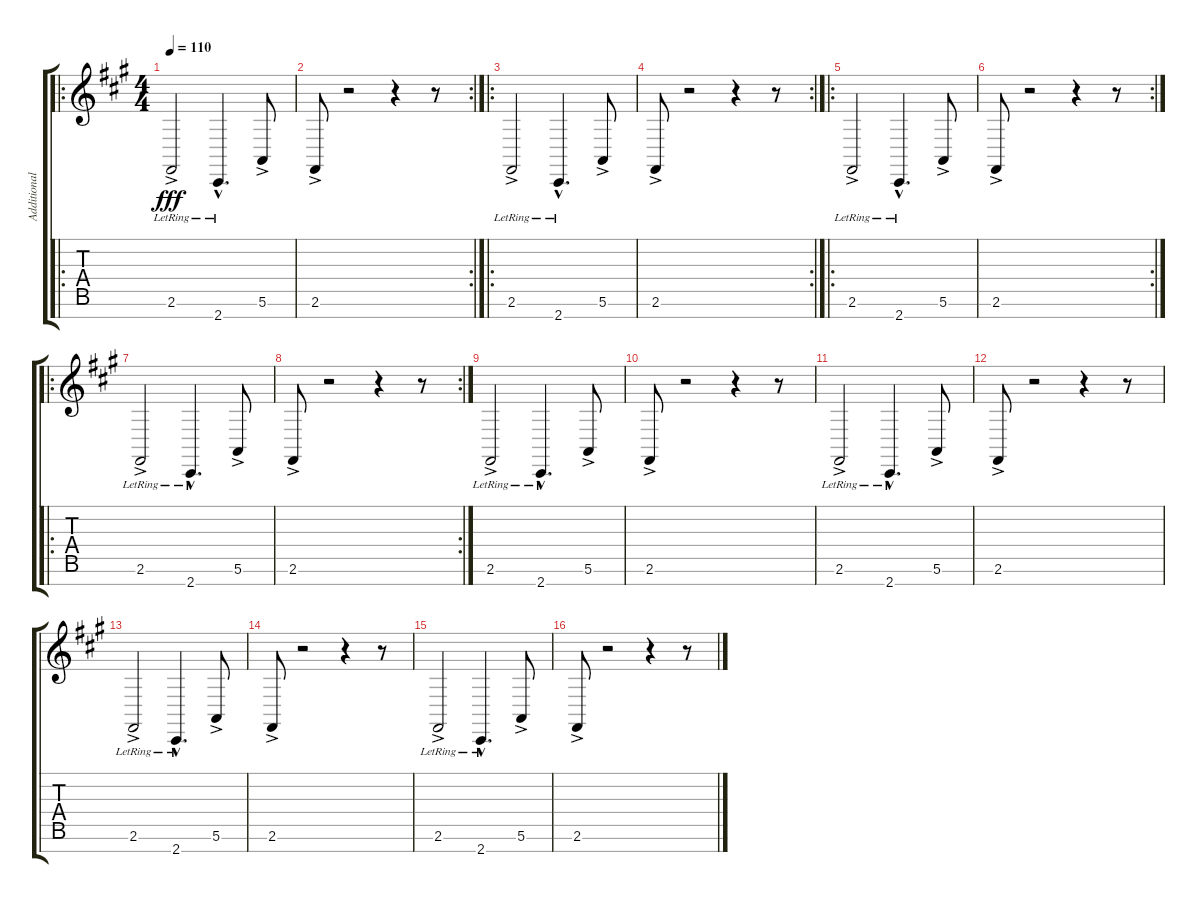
\track ("Additional Effects" "Additional") {instrument synthstrings1}
\staff {score tabs}
\tuning (E4 B3 G3 D3 A2 E2 B1) {hide}
\ro
\ts (4 4)
\tempo 110
\clef g2
\ks a
2.6{ac lr}.2{dy fff volume 13 balance 8 instrument acousticgrandpiano} 2.7{hac lr}.4{d} 5.6{ac}.8 |
\rc 2
2.6{ac}.8 r.2 r.4 r.8 |
\ro
2.6{ac lr}.2{volume 13 balance 8 instrument acousticgrandpiano} 2.7{hac lr}.4{d} 5.6{ac}.8 |
\rc 2
2.6{ac}.8 r.2 r.4 r.8 |
\ro
2.6{ac lr}.2{volume 13 balance 8 instrument acousticgrandpiano} 2.7{hac lr}.4{d} 5.6{ac}.8 |
\rc 2
2.6{ac}.8 r.2 r.4 r.8 |
\ro
2.6{ac lr}.2{volume 13 balance 8 instrument acousticgrandpiano} 2.7{hac lr}.4{d} 5.6{ac}.8 |
\rc 2
2.6{ac}.8 r.2 r.4 r.8 |
2.6{ac lr}.2{volume 13 balance 8 instrument acousticgrandpiano} 2.7{hac lr}.4{d} 5.6{ac}.8 |
2.6{ac}.8 r.2 r.4 r.8 |
2.6{ac lr}.2{volume 13 balance 8 instrument acousticgrandpiano} 2.7{hac lr}.4{d} 5.6{ac}.8 |
2.6{ac}.8 r.2 r.4 r.8 |
2.6{ac lr}.2{volume 13 balance 8 instrument acousticgrandpiano} 2.7{hac lr}.4{d} 5.6{ac}.8 |
2.6{ac}.8 r.2 r.4 r.8 |
2.6{ac lr}.2{volume 13 balance 8 instrument acousticgrandpiano} 2.7{hac lr}.4{d} 5.6{ac}.8 |
2.6{ac}.8 r.2 r.4 r.8
